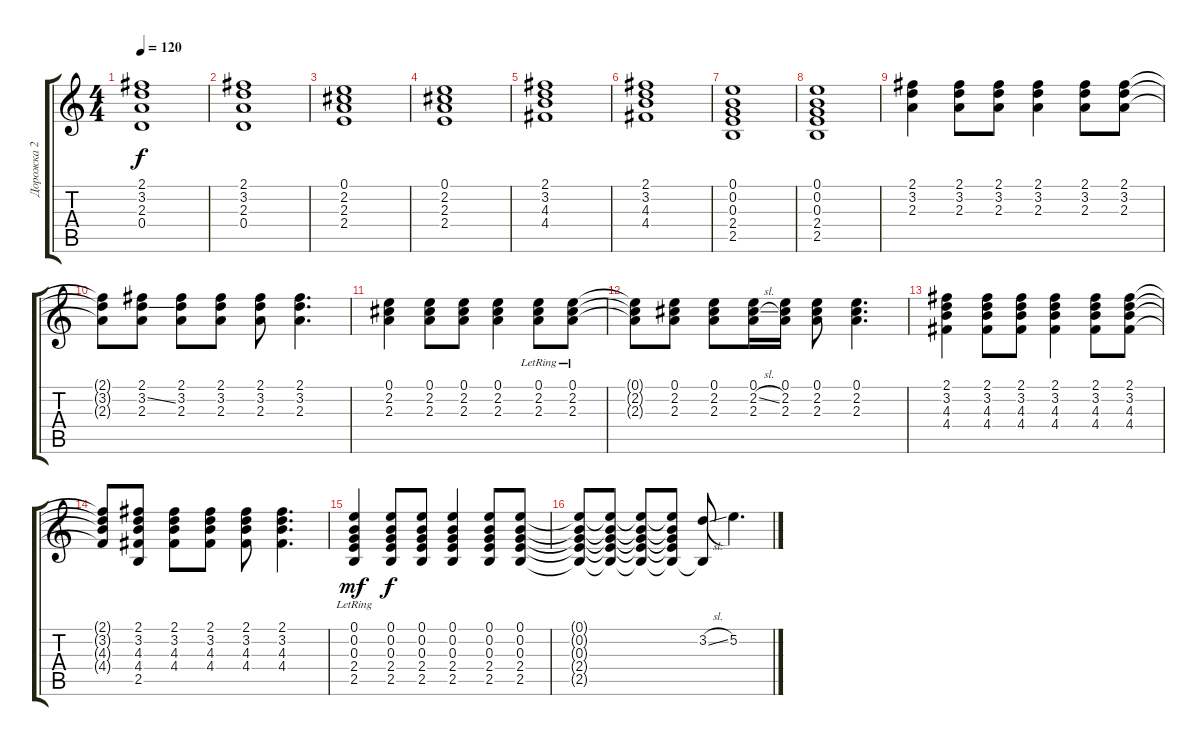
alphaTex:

\track ("Дорожка 2" "Дорожка 2") {instrument acousticguitarsteel}
\staff {score tabs}
\tuning (E4 B3 G3 D3 A2 E2) {hide}
\ts (4 4)
\tempo 120
\clef g2
\ks c
(2.1 3.2 2.3 0.4).1{dy f} |
(2.1 3.2 2.3 0.4).1 |
(0.1 2.2 2.3 2.4).1 |
(0.1 2.2 2.3 2.4).1 |
(2.1 3.2 4.3 4.4).1 |
(2.1 3.2 4.3 4.4).1 |
(0.1 0.2 0.3 2.4 2.5).1 |
(0.1 0.2 0.3 2.4 2.5).1 |
(2.1 3.2 2.3).4 (2.1 3.2 2.3).8 (2.1 3.2 2.3).8 (2.1 3.2 2.3).4 (2.1 3.2 2.3).8 (2.1 3.2 2.3).8 |
(2.1{t} 3.2{t} 2.3{t}).8 (2.1 3.2{ss} 2.3).8 (2.1 3.2 2.3).8 (2.1 3.2 2.3).8 (2.1 3.2 2.3).8 (2.1 3.2 2.3).4{d} |
(0.1 2.2 2.3).4 (0.1 2.2 2.3).8 (0.1 2.2 2.3).8 (0.1 2.2 2.3).4 (0.1 2.2 2.3{lr}).8 (0.1{lr} 2.2 2.3).8 |
(0.1{t} 2.2{t} 2.3{t}).8 (0.1 2.2 2.3).8 (0.1 2.2 2.3).8 (0.1 2.2{sl} 2.3).16 (0.1 2.2 2.3).16 (0.1 2.2 2.3).8 (0.1 2.2 2.3).4{d} |
(2.1 3.2 4.3 4.4).4 (2.1 3.2 4.3 4.4).8 (2.1 3.2 4.3 4.4).8 (2.1 3.2 4.3 4.4).4 (2.1 3.2 4.3 4.4).8 (2.1 3.2 4.3 4.4).8 |
(2.1{t} 3.2{t} 4.3{t} 4.4{t}).8 (2.1 3.2 4.3 4.4 2.5).8 (2.1 3.2 4.3 4.4).8 (2.1 3.2 4.3 4.4).8 (2.1 3.2 4.3 4.4).8 (2.1 3.2 4.3 4.4).4{d} |
(0.1 0.2 0.3 2.4 2.5{lr}).4{dy mf} (0.1 0.2 0.3 2.4 2.5).8{dy f} (0.1 0.2 0.3 2.4 2.5).8 (0.1 0.2 0.3 2.4 2.5).4 (0.1 0.2 0.3 2.4 2.5).8 (0.1 0.2 0.3 2.4 2.5).8 |
(0.1{t} 0.2{t} 0.3{t} 2.4{t} 2.5{t}).8 (0.1{t} 0.2{t} 0.3{t} 2.4{t} 2.5{t}).8 (0.1{t} 0.2{t} 0.3{t} 2.4{t} 2.5{t}).8 (0.1{t} 0.2{t} 0.3{t} 2.4{t} 2.5{t}).8 (3.2{sl} 2.5{t}).8 5.2.4{d}
